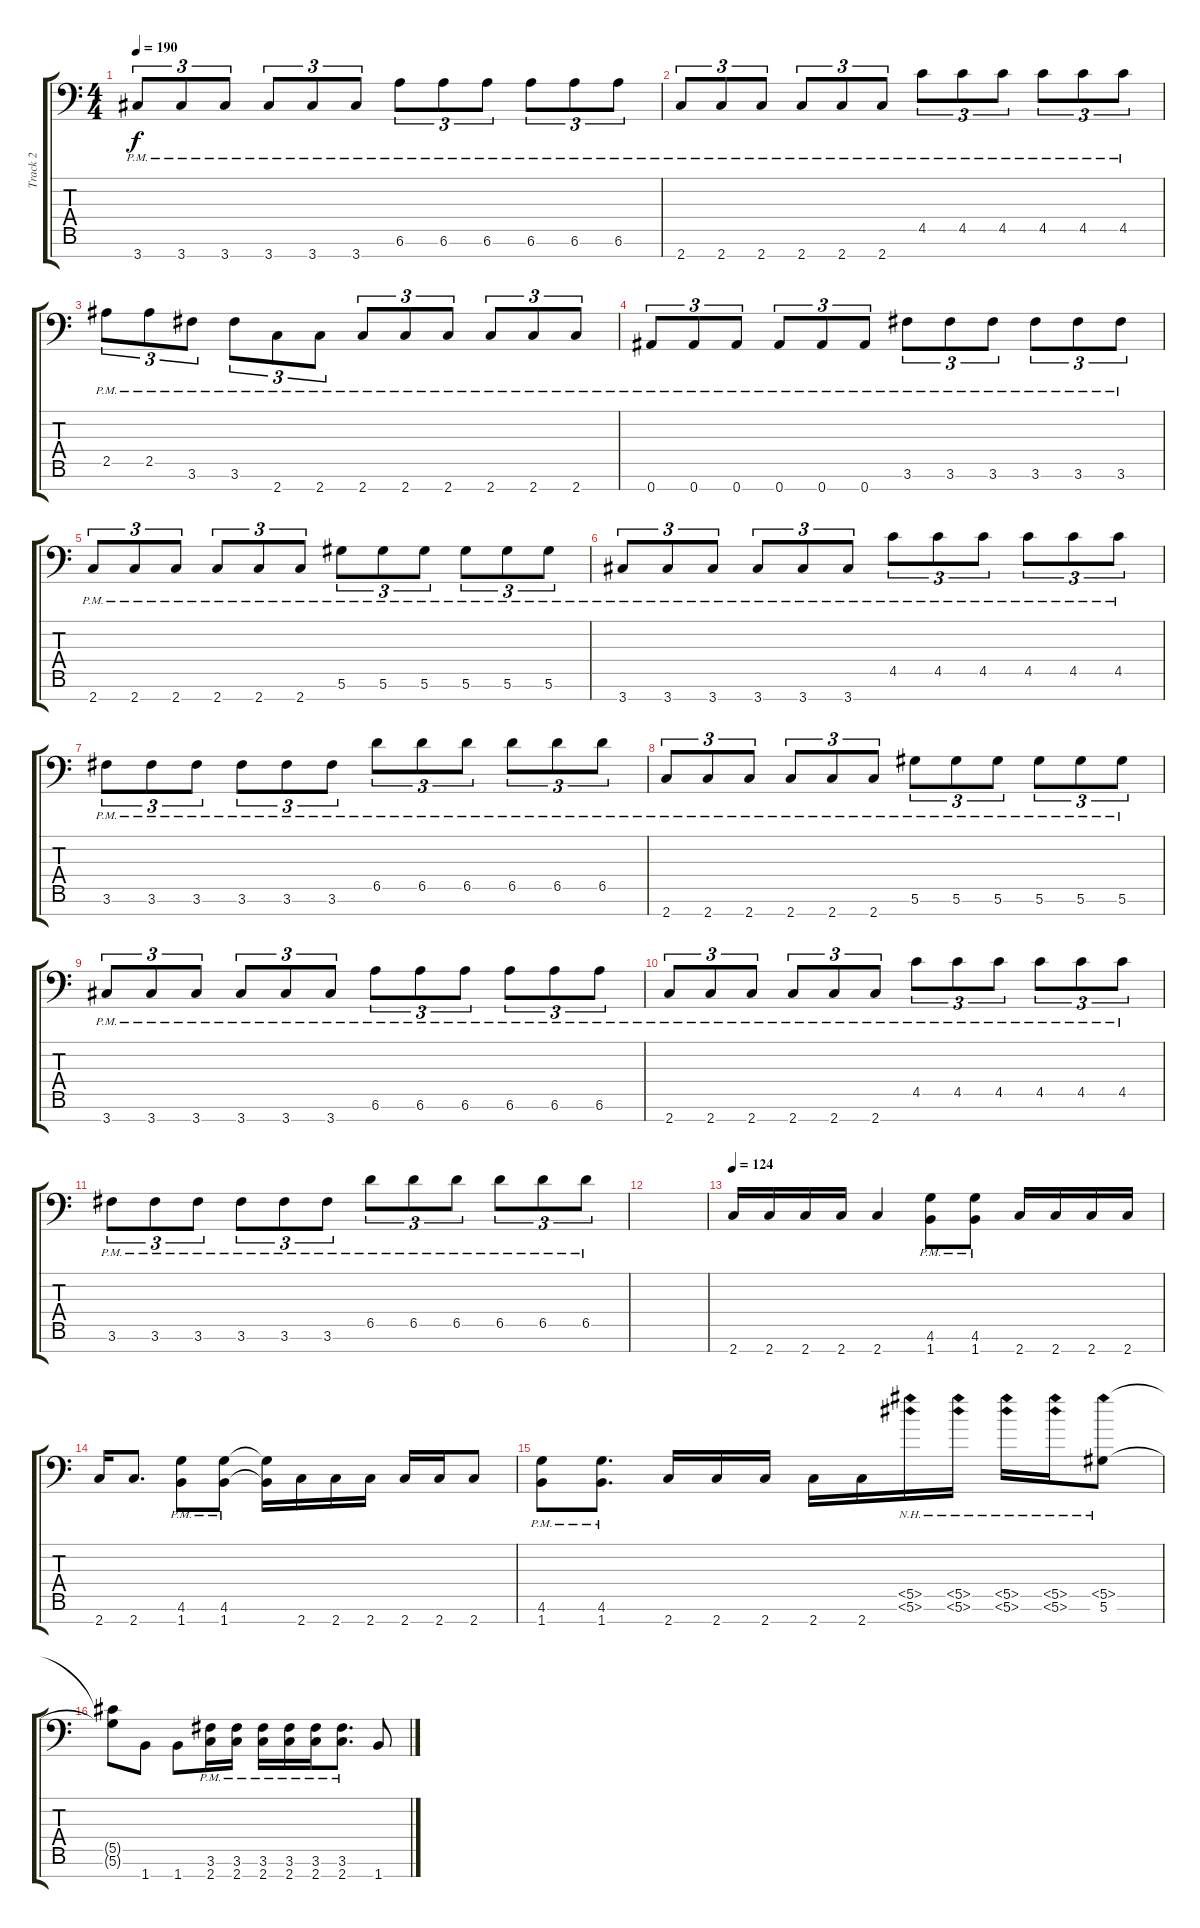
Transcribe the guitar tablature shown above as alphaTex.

\track ("Track 2" "Track 2") {instrument distortionguitar}
\staff {score tabs}
\tuning (Eb4 Bb3 Gb3 Db3 Ab2 Eb2 Bb1) {hide}
\ts (4 4)
\tempo 190
\clef f4
\ks c
3.7{pm}.8{tu (3 2) dy f} 3.7{pm}.8{tu (3 2)} 3.7{pm}.8{tu (3 2)} 3.7{pm}.8{tu (3 2)} 3.7{pm}.8{tu (3 2)} 3.7{pm}.8{tu (3 2)} 6.6{pm}.8{tu (3 2)} 6.6{pm}.8{tu (3 2)} 6.6{pm}.8{tu (3 2)} 6.6{pm}.8{tu (3 2)} 6.6{pm}.8{tu (3 2)} 6.6{pm}.8{tu (3 2)} |
2.7{pm}.8{tu (3 2)} 2.7{pm}.8{tu (3 2)} 2.7{pm}.8{tu (3 2)} 2.7{pm}.8{tu (3 2)} 2.7{pm}.8{tu (3 2)} 2.7{pm}.8{tu (3 2)} 4.5{pm}.8{tu (3 2)} 4.5{pm}.8{tu (3 2)} 4.5{pm}.8{tu (3 2)} 4.5{pm}.8{tu (3 2)} 4.5{pm}.8{tu (3 2)} 4.5{pm}.8{tu (3 2)} |
2.5{pm}.8{tu (3 2)} 2.5{pm}.8{tu (3 2)} 3.6{pm}.8{tu (3 2)} 3.6{pm}.8{tu (3 2)} 2.7{pm}.8{tu (3 2)} 2.7{pm}.8{tu (3 2)} 2.7{pm}.8{tu (3 2)} 2.7{pm}.8{tu (3 2)} 2.7{pm}.8{tu (3 2)} 2.7{pm}.8{tu (3 2)} 2.7{pm}.8{tu (3 2)} 2.7{pm}.8{tu (3 2)} |
0.7{pm}.8{tu (3 2)} 0.7{pm}.8{tu (3 2)} 0.7{pm}.8{tu (3 2)} 0.7{pm}.8{tu (3 2)} 0.7{pm}.8{tu (3 2)} 0.7{pm}.8{tu (3 2)} 3.6{pm}.8{tu (3 2)} 3.6{pm}.8{tu (3 2)} 3.6{pm}.8{tu (3 2)} 3.6{pm}.8{tu (3 2)} 3.6{pm}.8{tu (3 2)} 3.6{pm}.8{tu (3 2)} |
2.7{pm}.8{tu (3 2)} 2.7{pm}.8{tu (3 2)} 2.7{pm}.8{tu (3 2)} 2.7{pm}.8{tu (3 2)} 2.7{pm}.8{tu (3 2)} 2.7{pm}.8{tu (3 2)} 5.6{pm}.8{tu (3 2)} 5.6{pm}.8{tu (3 2)} 5.6{pm}.8{tu (3 2)} 5.6{pm}.8{tu (3 2)} 5.6{pm}.8{tu (3 2)} 5.6{pm}.8{tu (3 2)} |
3.7{pm}.8{tu (3 2)} 3.7{pm}.8{tu (3 2)} 3.7{pm}.8{tu (3 2)} 3.7{pm}.8{tu (3 2)} 3.7{pm}.8{tu (3 2)} 3.7{pm}.8{tu (3 2)} 4.5{pm}.8{tu (3 2)} 4.5{pm}.8{tu (3 2)} 4.5{pm}.8{tu (3 2)} 4.5{pm}.8{tu (3 2)} 4.5{pm}.8{tu (3 2)} 4.5{pm}.8{tu (3 2)} |
3.6{pm}.8{tu (3 2)} 3.6{pm}.8{tu (3 2)} 3.6{pm}.8{tu (3 2)} 3.6{pm}.8{tu (3 2)} 3.6{pm}.8{tu (3 2)} 3.6{pm}.8{tu (3 2)} 6.5{pm}.8{tu (3 2)} 6.5{pm}.8{tu (3 2)} 6.5{pm}.8{tu (3 2)} 6.5{pm}.8{tu (3 2)} 6.5{pm}.8{tu (3 2)} 6.5{pm}.8{tu (3 2)} |
2.7{pm}.8{tu (3 2)} 2.7{pm}.8{tu (3 2) volume 13} 2.7{pm}.8{tu (3 2)} 2.7{pm}.8{tu (3 2)} 2.7{pm}.8{tu (3 2)} 2.7{pm}.8{tu (3 2)} 5.6{pm}.8{tu (3 2)} 5.6{pm}.8{tu (3 2)} 5.6{pm}.8{tu (3 2)} 5.6{pm}.8{tu (3 2)} 5.6{pm}.8{tu (3 2)} 5.6{pm}.8{tu (3 2)} |
3.7{pm}.8{tu (3 2)} 3.7{pm}.8{tu (3 2)} 3.7{pm}.8{tu (3 2)} 3.7{pm}.8{tu (3 2)} 3.7{pm}.8{tu (3 2)} 3.7{pm}.8{tu (3 2)} 6.6{pm}.8{tu (3 2)} 6.6{pm}.8{tu (3 2)} 6.6{pm}.8{tu (3 2)} 6.6{pm}.8{tu (3 2)} 6.6{pm}.8{tu (3 2)} 6.6{pm}.8{tu (3 2)} |
2.7{pm}.8{tu (3 2)} 2.7{pm}.8{tu (3 2)} 2.7{pm}.8{tu (3 2)} 2.7{pm}.8{tu (3 2)} 2.7{pm}.8{tu (3 2)} 2.7{pm}.8{tu (3 2)} 4.5{pm}.8{tu (3 2)} 4.5{pm}.8{tu (3 2)} 4.5{pm}.8{tu (3 2)} 4.5{pm}.8{tu (3 2)} 4.5{pm}.8{tu (3 2)} 4.5{pm}.8{tu (3 2)} |
3.6{pm}.8{tu (3 2)} 3.6{pm}.8{tu (3 2)} 3.6{pm}.8{tu (3 2)} 3.6{pm}.8{tu (3 2)} 3.6{pm}.8{tu (3 2)} 3.6{pm}.8{tu (3 2)} 6.5{pm}.8{tu (3 2)} 6.5{pm}.8{tu (3 2)} 6.5{pm}.8{tu (3 2)} 6.5{pm}.8{tu (3 2)} 6.5{pm}.8{tu (3 2)} 6.5{pm}.8{tu (3 2)} |
|
\tempo 124
2.7.16 2.7.16 2.7.16 2.7.16 2.7.4 (4.6{pm} 1.7{pm}).8 (4.6{pm} 1.7{pm}).8 2.7.16 2.7.16 2.7.16 2.7.16 |
2.7.16 2.7.8{d} (4.6{pm} 1.7{pm}).8 (4.6{pm} 1.7{pm}).8 (4.6{t} 1.7{t}).16 2.7.16 2.7.16 2.7.16 2.7.16 2.7.16 2.7.8 |
(4.6{pm} 1.7{pm}).8 (4.6{pm} 1.7{pm}).8{d} 2.7.16 2.7.16 2.7.16 2.7.16 2.7.16 (5.5{nh} 5.6{nh}).16 (5.5{nh} 5.6{nh}).16 (5.5{nh} 5.6{nh}).16 (5.5{nh} 5.6{nh}).16 (5.5{nh} 5.6).8 |
(5.5{t} 5.6{t}).8 1.7.8 1.7.8 (3.6{pm} 2.7{pm}).16 (3.6{pm} 2.7{pm}).16 (3.6{pm} 2.7{pm}).16 (3.6{pm} 2.7{pm}).16 (3.6{pm} 2.7{pm}).16 (3.6{pm} 2.7{pm}).8{d} 1.7.8
